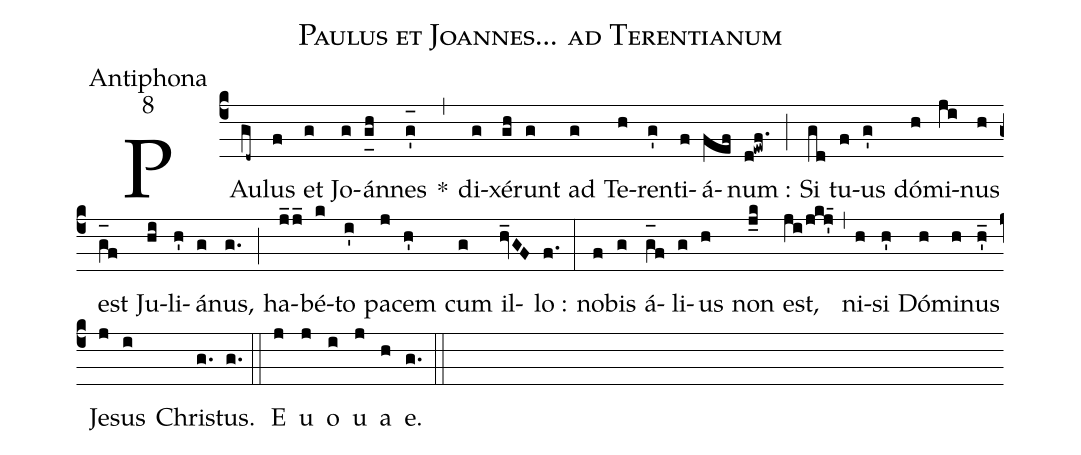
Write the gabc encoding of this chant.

name:Paulus et Joannes... ad Terentianum;
office-part:Antiphona;
mode:8;
%%
(c4) PAu(gd~)lus(f) et(g) Jo(g)án(g_[uh:l]h)nes(g'_[oh:h]) *(,) di(g)xé(gh)runt(g) ad(g) Te(h)ren(g')ti(f)á(fef)num :(d!ewf.) (;) Si(gd) tu(f)us(g') dó(h)mi(ji)nus(h) est(g_[oh:h]f) Ju(hi)li(h')á(g)nus,(g.) (;) ha(j_2j_)bé(k)to(i') pa(j)cem(h') cum(g) il(hv_GF)lo :(f.) (:) no(f)bis(g) á(g_[oh:h]f)li(g)us(h) non(j_k) est,(ji/jkj'_15) (,) ni(h)si(h') Dó(h)mi(h)nus(h'_) Je(j)sus(i) Chri(g.)stus.(g.) (::) <eu>E(j) u(j) o(i) u(j) a(h) e.</eu>(g.) (::)
